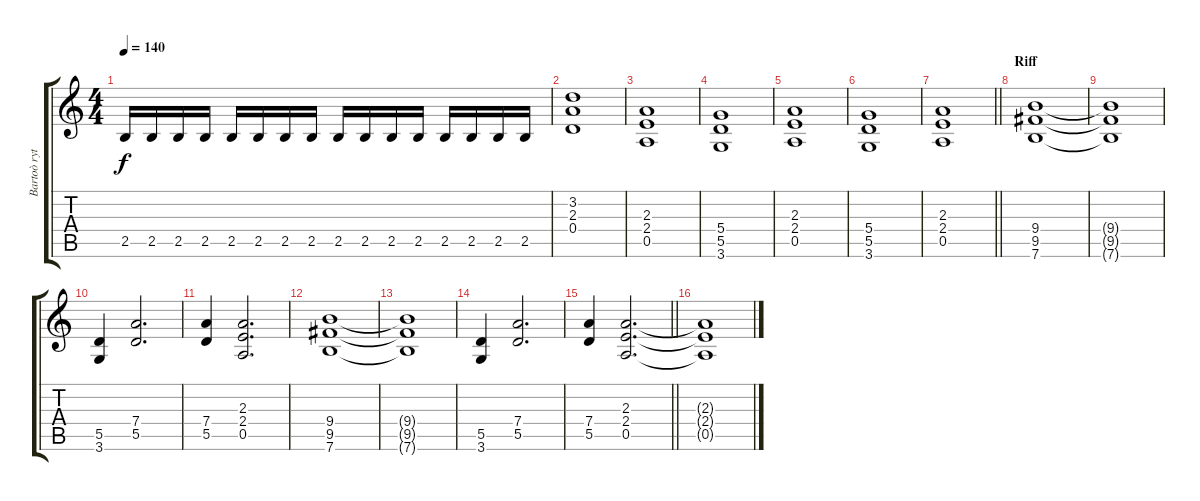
\track ("Bartoò rythm" "Bartoò ryt") {instrument overdrivenguitar}
\staff {score tabs}
\tuning (E4 B3 G3 D3 A2 E2) {hide}
\ts (4 4)
\tempo 140
\clef g2
\ks c
2.5.16{dy f} 2.5.16 2.5.16 2.5.16 2.5.16 2.5.16 2.5.16 2.5.16 2.5.16 2.5.16 2.5.16 2.5.16 2.5.16 2.5.16 2.5.16 2.5.16 |
(3.2 2.3 0.4).1 |
(2.3 2.4 0.5).1 |
(5.4 5.5 3.6).1 |
(2.3 2.4 0.5).1 |
(5.4 5.5 3.6).1 |
\barLineRight lightlight
(2.3 2.4 0.5).1 |
\section ("" "Riff")
(9.4 9.5 7.6).1 |
(9.4{t} 9.5{t} 7.6{t}).1 |
(5.5 3.6).4 (7.4 5.5).2{d} |
(7.4 5.5).4 (2.3 2.4 0.5).2{d} |
(9.4 9.5 7.6).1 |
(9.4{t} 9.5{t} 7.6{t}).1 |
(5.5 3.6).4 (7.4 5.5).2{d} |
\barLineRight lightlight
(7.4 5.5).4 (2.3 2.4 0.5).2{d} |
(2.3{t} 2.4{t} 0.5{t}).1
